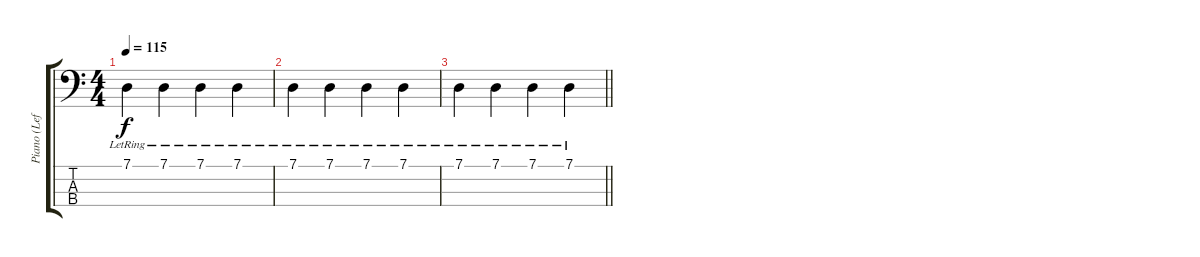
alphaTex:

\track ("Piano (Left Hand)" "Piano (Lef") {instrument brightacousticpiano}
\staff {score tabs}
\tuning (G2 D2 A1 E1) {hide}
\ts (4 4)
\tempo 115
\clef f4
\ks c
7.1{lr}.4{dy f} 7.1{lr}.4 7.1{lr}.4 7.1{lr}.4 |
7.1{lr}.4 7.1{lr}.4 7.1{lr}.4 7.1{lr}.4 |
\barLineRight lightlight
7.1{lr}.4 7.1{lr}.4 7.1{lr}.4 7.1{lr}.4
